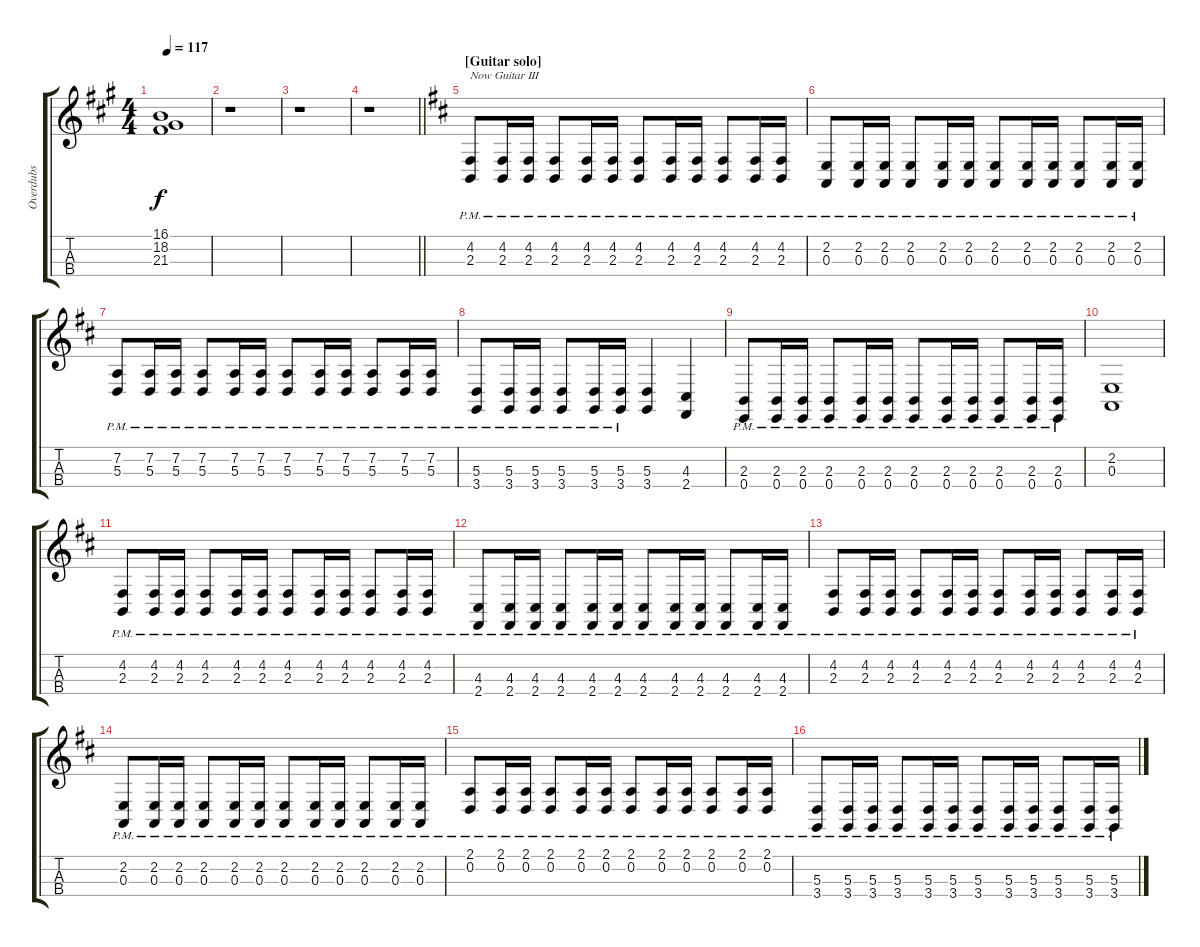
\track ("Overdubs" "Overdubs") {instrument lead5charang}
\staff {score tabs}
\tuning (G3 D3 A2 E2) {hide}
\ts (4 4)
\tempo 117
\clef g2
\ks a
(16.1 18.2 21.3).1{dy f} |
r.1 |
r.1 |
\barLineRight lightlight
r.1 |
\section ("" "[Guitar solo]")
\ks d
(4.2{pm} 2.3{pm}).8{txt "Now Guitar III" volume 10 instrument distortionguitar} (4.2{pm} 2.3{pm}).16 (4.2{pm} 2.3{pm}).16 (4.2{pm} 2.3{pm}).8 (4.2{pm} 2.3{pm}).16 (4.2{pm} 2.3{pm}).16 (4.2{pm} 2.3{pm}).8 (4.2{pm} 2.3{pm}).16 (4.2{pm} 2.3{pm}).16 (4.2{pm} 2.3{pm}).8 (4.2{pm} 2.3{pm}).16 (4.2{pm} 2.3{pm}).16 |
(2.2{pm} 0.3{pm}).8 (2.2{pm} 0.3{pm}).16 (2.2{pm} 0.3{pm}).16 (2.2{pm} 0.3{pm}).8 (2.2{pm} 0.3{pm}).16 (2.2{pm} 0.3{pm}).16 (2.2{pm} 0.3{pm}).8 (2.2{pm} 0.3{pm}).16 (2.2{pm} 0.3{pm}).16 (2.2{pm} 0.3{pm}).8 (2.2{pm} 0.3{pm}).16 (2.2{pm} 0.3{pm}).16 |
(7.2 5.3{pm}).8 (7.2{pm} 5.3{pm}).16 (7.2{pm} 5.3{pm}).16 (7.2{pm} 5.3{pm}).8 (7.2{pm} 5.3{pm}).16 (7.2{pm} 5.3{pm}).16 (7.2{pm} 5.3{pm}).8 (7.2{pm} 5.3{pm}).16 (7.2{pm} 5.3{pm}).16 (7.2{pm} 5.3{pm}).8 (7.2{pm} 5.3{pm}).16 (7.2{pm} 5.3{pm}).16 |
(5.3{pm} 3.4{pm}).8 (5.3{pm} 3.4{pm}).16 (5.3{pm} 3.4{pm}).16 (5.3{pm} 3.4{pm}).8 (5.3{pm} 3.4{pm}).16 (5.3{pm} 3.4{pm}).16 (5.3 3.4).4 (4.3 2.4).4 |
(2.3{pm} 0.4{pm}).8 (2.3{pm} 0.4{pm}).16 (2.3{pm} 0.4{pm}).16 (2.3{pm} 0.4{pm}).8 (2.3{pm} 0.4{pm}).16 (2.3{pm} 0.4{pm}).16 (2.3{pm} 0.4{pm}).8 (2.3{pm} 0.4{pm}).16 (2.3{pm} 0.4{pm}).16 (2.3{pm} 0.4{pm}).8 (2.3{pm} 0.4{pm}).16 (2.3{pm} 0.4{pm}).16 |
(2.2 0.3).1 |
(4.2{pm} 2.3{pm}).8 (4.2{pm} 2.3{pm}).16 (4.2{pm} 2.3{pm}).16 (4.2{pm} 2.3{pm}).8 (4.2{pm} 2.3{pm}).16 (4.2{pm} 2.3{pm}).16 (4.2{pm} 2.3{pm}).8 (4.2{pm} 2.3{pm}).16 (4.2{pm} 2.3{pm}).16 (4.2{pm} 2.3{pm}).8 (4.2{pm} 2.3{pm}).16 (4.2{pm} 2.3{pm}).16 |
(4.3{pm} 2.4{pm}).8 (4.3{pm} 2.4{pm}).16 (4.3{pm} 2.4{pm}).16 (4.3{pm} 2.4{pm}).8 (4.3{pm} 2.4{pm}).16 (4.3{pm} 2.4{pm}).16 (4.3{pm} 2.4{pm}).8 (4.3{pm} 2.4{pm}).16 (4.3{pm} 2.4{pm}).16 (4.3{pm} 2.4{pm}).8 (4.3{pm} 2.4{pm}).16 (4.3{pm} 2.4{pm}).16 |
(4.2{pm} 2.3{pm}).8 (4.2{pm} 2.3{pm}).16 (4.2{pm} 2.3{pm}).16 (4.2{pm} 2.3{pm}).8 (4.2{pm} 2.3{pm}).16 (4.2{pm} 2.3{pm}).16 (4.2{pm} 2.3{pm}).8 (4.2{pm} 2.3{pm}).16 (4.2{pm} 2.3{pm}).16 (4.2{pm} 2.3{pm}).8 (4.2{pm} 2.3{pm}).16 (4.2{pm} 2.3{pm}).16 |
(2.2{pm} 0.3{pm}).8 (2.2{pm} 0.3{pm}).16 (2.2{pm} 0.3{pm}).16 (2.2{pm} 0.3{pm}).8 (2.2{pm} 0.3{pm}).16 (2.2{pm} 0.3{pm}).16 (2.2{pm} 0.3{pm}).8 (2.2{pm} 0.3{pm}).16 (2.2{pm} 0.3{pm}).16 (2.2{pm} 0.3{pm}).8 (2.2{pm} 0.3{pm}).16 (2.2{pm} 0.3{pm}).16 |
(2.1{pm} 0.2{pm}).8 (2.1{pm} 0.2{pm}).16 (2.1{pm} 0.2{pm}).16 (2.1{pm} 0.2{pm}).8 (2.1{pm} 0.2{pm}).16 (2.1{pm} 0.2{pm}).16 (2.1{pm} 0.2{pm}).8 (2.1{pm} 0.2{pm}).16 (2.1{pm} 0.2{pm}).16 (2.1{pm} 0.2{pm}).8 (2.1{pm} 0.2{pm}).16 (2.1{pm} 0.2{pm}).16 |
(5.3{pm} 3.4{pm}).8 (5.3{pm} 3.4{pm}).16 (5.3{pm} 3.4{pm}).16 (5.3{pm} 3.4{pm}).8 (5.3{pm} 3.4{pm}).16 (5.3{pm} 3.4{pm}).16 (5.3{pm} 3.4{pm}).8 (5.3{pm} 3.4{pm}).16 (5.3{pm} 3.4{pm}).16 (5.3{pm} 3.4{pm}).8 (5.3{pm} 3.4{pm}).16 (5.3{pm} 3.4{pm}).16
